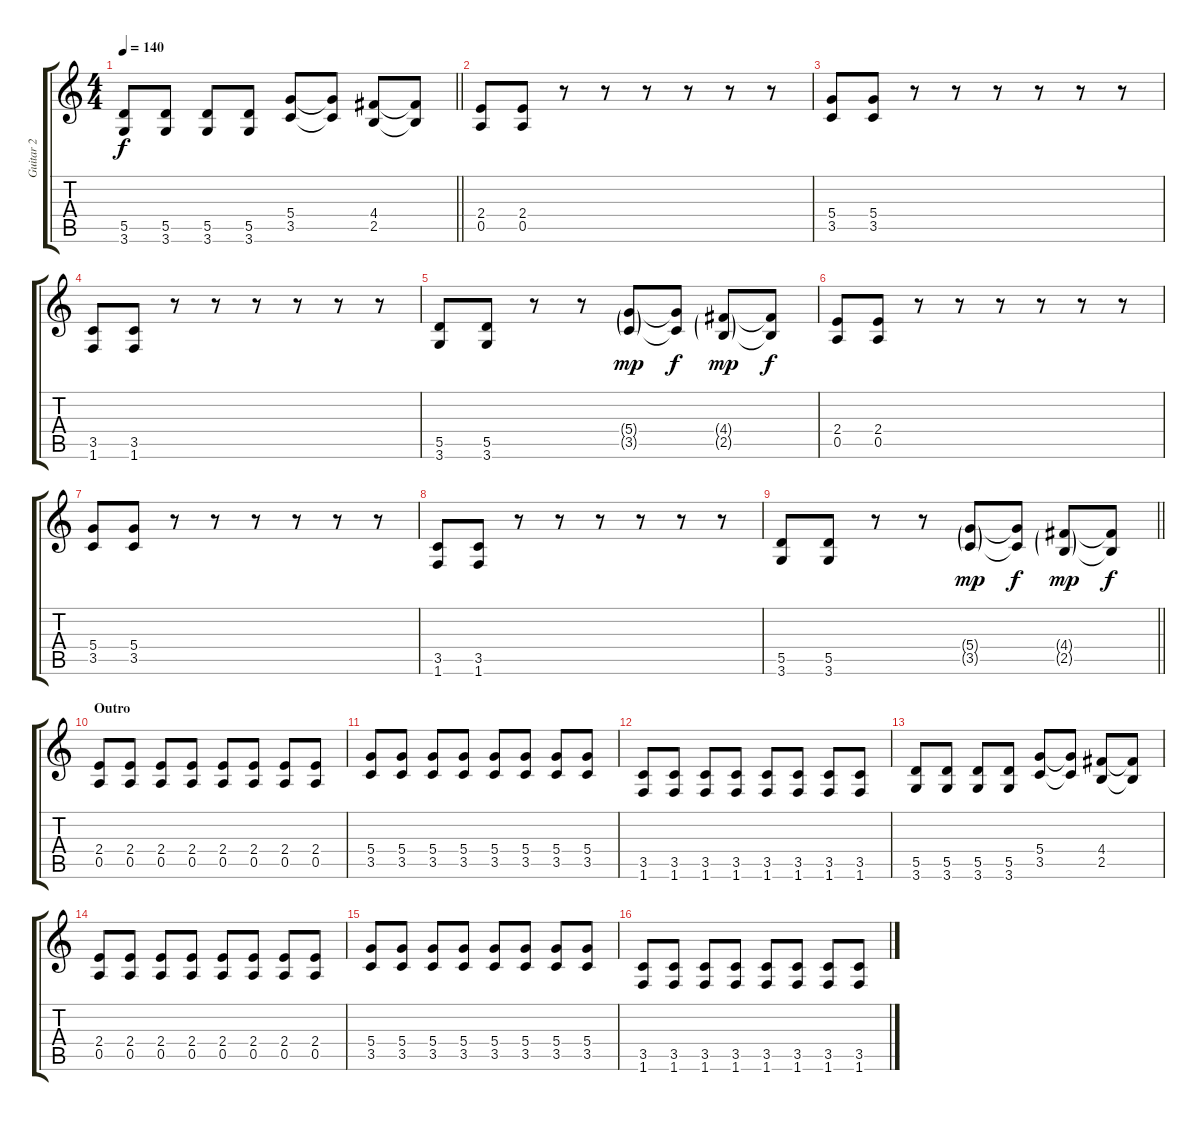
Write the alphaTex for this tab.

\track ("Guitar 2" "Guitar 2") {instrument distortionguitar}
\staff {score tabs}
\tuning (E4 B3 G3 D3 A2 E2) {hide}
\ts (4 4)
\tempo 140
\clef g2
\barLineRight lightlight
\ks c
(5.5 3.6).8{dy f} (5.5 3.6).8 (5.5 3.6).8 (5.5 3.6).8 (5.4 3.5).8 (5.4{t} 3.5{t}).8 (4.4 2.5).8 (4.4{t} 2.5{t}).8 |
\section ("" "")
(2.4 0.5).8 (2.4 0.5).8 r.8 r.8 r.8 r.8 r.8 r.8 |
(5.4 3.5).8 (5.4 3.5).8 r.8 r.8 r.8 r.8 r.8 r.8 |
(3.5 1.6).8 (3.5 1.6).8 r.8 r.8 r.8 r.8 r.8 r.8 |
(5.5 3.6).8 (5.5 3.6).8 r.8 r.8 (5.4{g} 3.5{g}).8{dy mp} (5.4{t} 3.5{t}).8{dy f} (4.4{g} 2.5{g}).8{dy mp} (4.4{t} 2.5{t}).8{dy f} |
(2.4 0.5).8 (2.4 0.5).8 r.8 r.8 r.8 r.8 r.8 r.8 |
(5.4 3.5).8 (5.4 3.5).8 r.8 r.8 r.8 r.8 r.8 r.8 |
(3.5 1.6).8 (3.5 1.6).8 r.8 r.8 r.8 r.8 r.8 r.8 |
\barLineRight lightlight
(5.5 3.6).8 (5.5 3.6).8 r.8 r.8 (5.4{g} 3.5{g}).8{dy mp} (5.4{t} 3.5{t}).8{dy f} (4.4{g} 2.5{g}).8{dy mp} (4.4{t} 2.5{t}).8{dy f} |
\section ("" "Outro")
(2.4 0.5).8 (2.4 0.5).8 (2.4 0.5).8 (2.4 0.5).8 (2.4 0.5).8 (2.4 0.5).8 (2.4 0.5).8 (2.4 0.5).8 |
(5.4 3.5).8 (5.4 3.5).8 (5.4 3.5).8 (5.4 3.5).8 (5.4 3.5).8 (5.4 3.5).8 (5.4 3.5).8 (5.4 3.5).8 |
(3.5 1.6).8 (3.5 1.6).8 (3.5 1.6).8 (3.5 1.6).8 (3.5 1.6).8 (3.5 1.6).8 (3.5 1.6).8 (3.5 1.6).8 |
(5.5 3.6).8 (5.5 3.6).8 (5.5 3.6).8 (5.5 3.6).8 (5.4 3.5).8 (5.4{t} 3.5{t}).8 (4.4 2.5).8 (4.4{t} 2.5{t}).8 |
(2.4 0.5).8 (2.4 0.5).8 (2.4 0.5).8 (2.4 0.5).8 (2.4 0.5).8 (2.4 0.5).8 (2.4 0.5).8 (2.4 0.5).8 |
(5.4 3.5).8 (5.4 3.5).8 (5.4 3.5).8 (5.4 3.5).8 (5.4 3.5).8 (5.4 3.5).8 (5.4 3.5).8 (5.4 3.5).8 |
(3.5 1.6).8 (3.5 1.6).8 (3.5 1.6).8 (3.5 1.6).8 (3.5 1.6).8 (3.5 1.6).8 (3.5 1.6).8 (3.5 1.6).8
